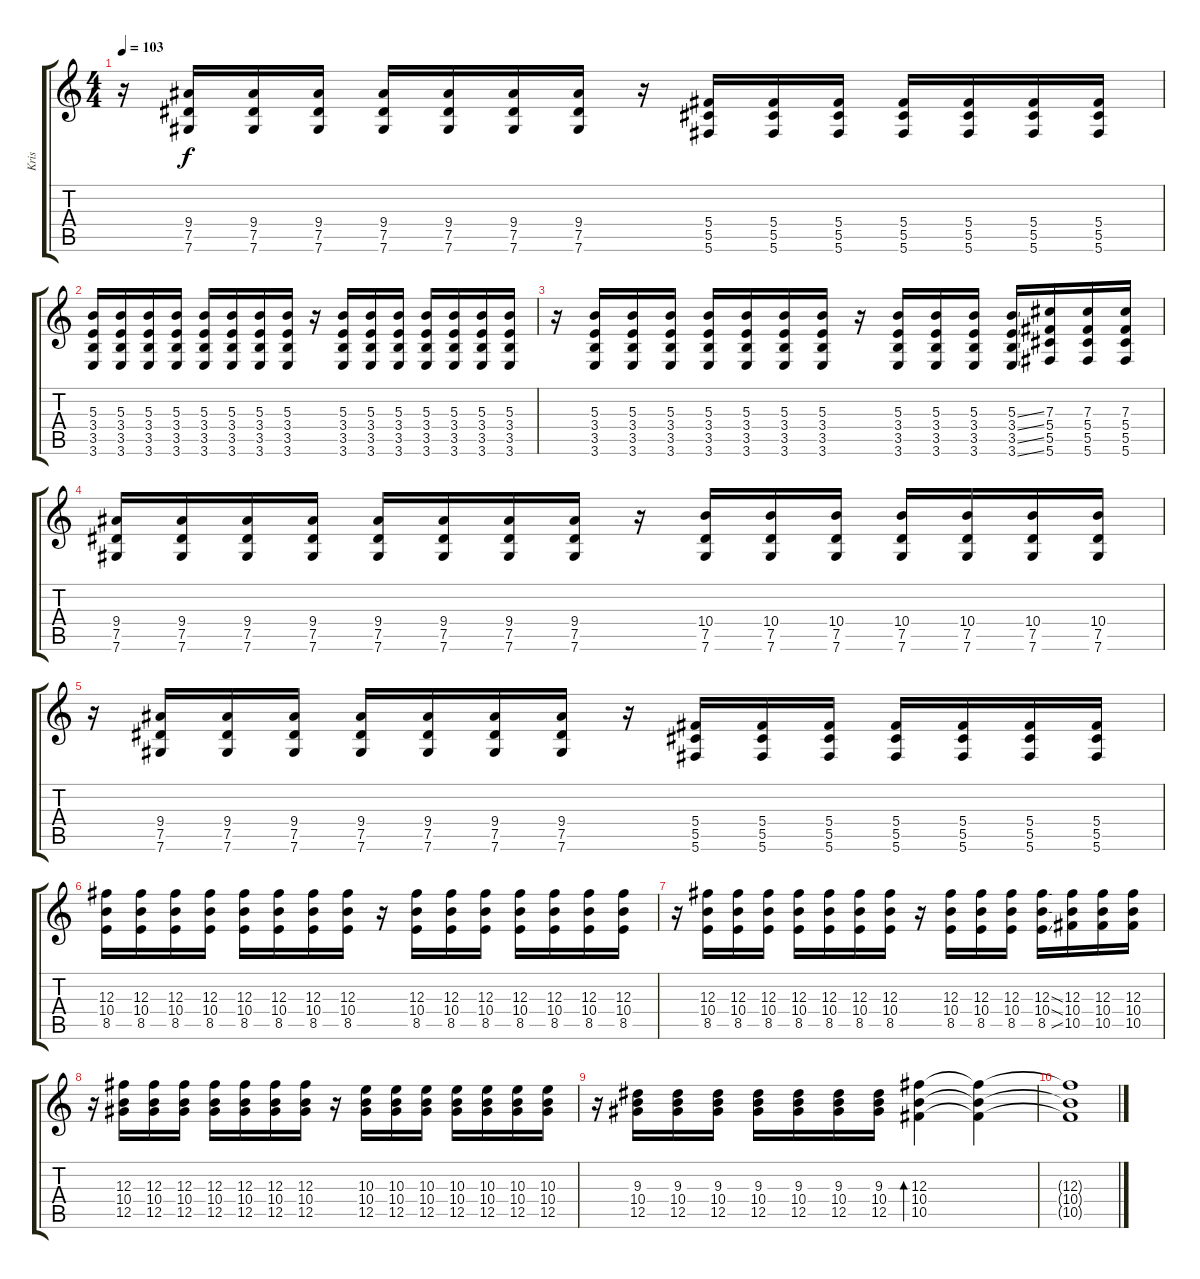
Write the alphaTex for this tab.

\track ("Kris" "Kris") {instrument distortionguitar}
\staff {score tabs}
\tuning (Eb4 Bb3 Gb3 Db3 Ab2 Db2) {hide}
\ts (4 4)
\tempo 103
\clef g2
\ks c
r.16{dy f} (9.4 7.5 7.6).16 (9.4 7.5 7.6).16 (9.4 7.5 7.6).16 (9.4 7.5 7.6).16 (9.4 7.5 7.6).16 (9.4 7.5 7.6).16 (9.4 7.5 7.6).16 r.16 (5.4 5.5 5.6).16 (5.4 5.5 5.6).16 (5.4 5.5 5.6).16 (5.4 5.5 5.6).16 (5.4 5.5 5.6).16 (5.4 5.5 5.6).16 (5.4 5.5 5.6).16 |
(5.3 3.4 3.5 3.6).16{instrument distortionguitar} (5.3 3.4 3.5 3.6).16 (5.3 3.4 3.5 3.6).16 (5.3 3.4 3.5 3.6).16 (5.3 3.4 3.5 3.6).16 (5.3 3.4 3.5 3.6).16 (5.3 3.4 3.5 3.6).16 (5.3 3.4 3.5 3.6).16 r.16 (5.3 3.4 3.5 3.6).16 (5.3 3.4 3.5 3.6).16 (5.3 3.4 3.5 3.6).16 (5.3 3.4 3.5 3.6).16 (5.3 3.4 3.5 3.6).16 (5.3 3.4 3.5 3.6).16 (5.3 3.4 3.5 3.6).16 |
r.16 (5.3 3.4 3.5 3.6).16 (5.3 3.4 3.5 3.6).16 (5.3 3.4 3.5 3.6).16 (5.3 3.4 3.5 3.6).16 (5.3 3.4 3.5 3.6).16 (5.3 3.4 3.5 3.6).16 (5.3 3.4 3.5 3.6).16 r.16 (5.3 3.4 3.5 3.6).16 (5.3 3.4 3.5 3.6).16 (5.3 3.4 3.5 3.6).16 (5.3{ss} 3.4{ss} 3.5{ss} 3.6{ss}).16 (7.3 5.4 5.5 5.6).16 (7.3 5.4 5.5 5.6).16 (7.3 5.4 5.5 5.6).16 |
(9.4 7.5 7.6).16 (9.4 7.5 7.6).16 (9.4 7.5 7.6).16 (9.4 7.5 7.6).16 (9.4 7.5 7.6).16 (9.4 7.5 7.6).16 (9.4 7.5 7.6).16 (9.4 7.5 7.6).16 r.16 (10.4 7.5 7.6).16 (10.4 7.5 7.6).16 (10.4 7.5 7.6).16 (10.4 7.5 7.6).16 (10.4 7.5 7.6).16 (10.4 7.5 7.6).16 (10.4 7.5 7.6).16 |
r.16 (9.4 7.5 7.6).16 (9.4 7.5 7.6).16 (9.4 7.5 7.6).16 (9.4 7.5 7.6).16 (9.4 7.5 7.6).16 (9.4 7.5 7.6).16 (9.4 7.5 7.6).16 r.16 (5.4 5.5 5.6).16 (5.4 5.5 5.6).16 (5.4 5.5 5.6).16 (5.4 5.5 5.6).16 (5.4 5.5 5.6).16 (5.4 5.5 5.6).16 (5.4 5.5 5.6).16 |
(12.3 10.4 8.5).16{instrument distortionguitar} (12.3 10.4 8.5).16 (12.3 10.4 8.5).16 (12.3 10.4 8.5).16 (12.3 10.4 8.5).16 (12.3 10.4 8.5).16 (12.3 10.4 8.5).16 (12.3 10.4 8.5).16 r.16 (12.3 10.4 8.5).16 (12.3 10.4 8.5).16 (12.3 10.4 8.5).16 (12.3 10.4 8.5).16 (12.3 10.4 8.5).16 (12.3 10.4 8.5).16 (12.3 10.4 8.5).16 |
r.16 (12.3 10.4 8.5).16 (12.3 10.4 8.5).16 (12.3 10.4 8.5).16 (12.3 10.4 8.5).16 (12.3 10.4 8.5).16 (12.3 10.4 8.5).16 (12.3 10.4 8.5).16 r.16 (12.3 10.4 8.5).16 (12.3 10.4 8.5).16 (12.3 10.4 8.5).16 (12.3{ss} 10.4{ss} 8.5{ss}).16 (12.3 10.4 10.5).16 (12.3 10.4 10.5).16 (12.3 10.4 10.5).16 |
r.16 (12.3 10.4 12.5).16 (12.3 10.4 12.5).16 (12.3 10.4 12.5).16 (12.3 10.4 12.5).16 (12.3 10.4 12.5).16 (12.3 10.4 12.5).16 (12.3 10.4 12.5).16 r.16 (10.3 10.4 12.5).16 (10.3 10.4 12.5).16 (10.3 10.4 12.5).16 (10.3 10.4 12.5).16 (10.3 10.4 12.5).16 (10.3 10.4 12.5).16 (10.3 10.4 12.5).16 |
r.16 (9.3 10.4 12.5).16 (9.3 10.4 12.5).16 (9.3 10.4 12.5).16 (9.3 10.4 12.5).16 (9.3 10.4 12.5).16 (9.3 10.4 12.5).16 (9.3 10.4 12.5).16 (12.3 10.4 10.5).4{bd 480} (12.3{t} 10.4{t} 10.5{t}).4{volume 5 instrument distortionguitar} |
(12.3{t} 10.4{t} 10.5{t}).1
